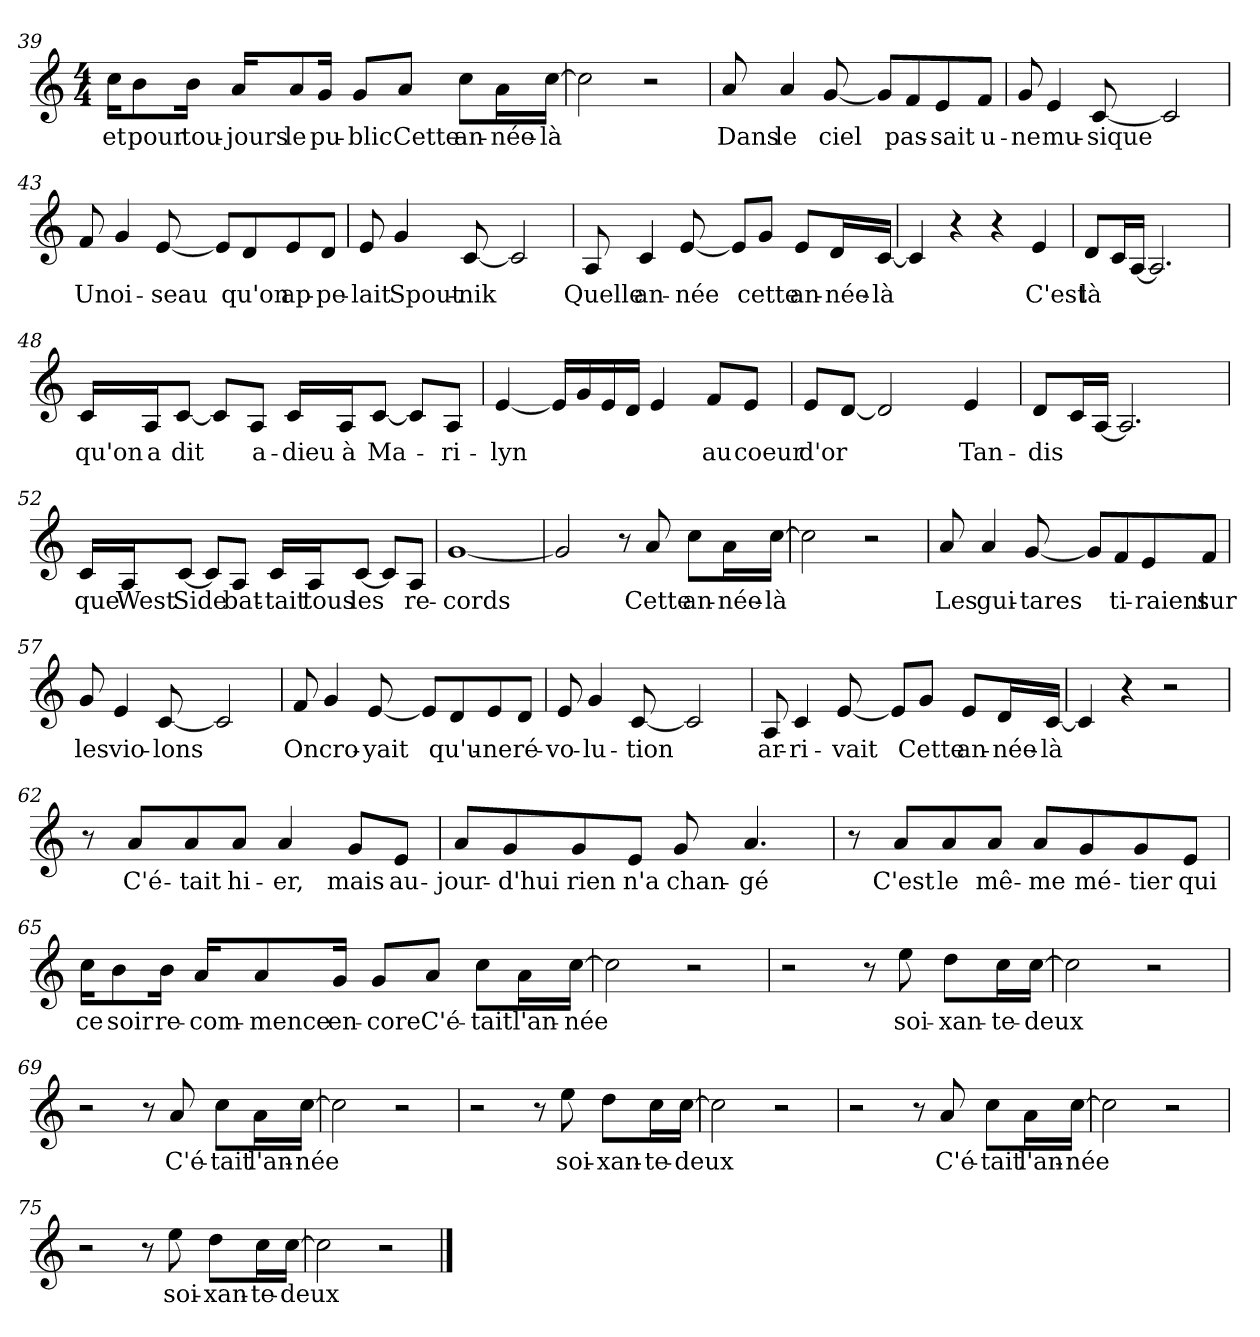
**kern	**text
*part1	*part1
*staff1	*staff1
*clefG2	*
*k[]	*
*C:	*
*M4/4	*
=39	=39
!	!LO:LY:b
16cc\KL	et
!	!LO:LY:b
8b\	pour
!	!LO:LY:b
16b\Jk	tou-
!	!LO:LY:b
16a/KL	-jours
!	!LO:LY:b
8a/	le
!	!LO:LY:b
16g/Jk	pu-
!	!LO:LY:b
8g/L	-blic
!	!LO:LY:b
8a/J	Cette
!	!LO:LY:b
8cc\L	an-
!	!LO:LY:b
16a\L	-née-
!	!LO:LY:b
[16cc\JJ	-là
!!LO:LB:g=z
=40	=40
2cc\]	.
2r	.
=41	=41
!	!LO:LY:b
8a/	Dans
!	!LO:LY:b
4a/	le
!	!LO:LY:b
[8g/	ciel
8g/L]	.
!	!LO:LY:b
8f/	pas-
!	!LO:LY:b
8e/	-sait
!	!LO:LY:b
8f/J	u-
=42	=42
!	!LO:LY:b
8g/	-ne
!	!LO:LY:b
4e/	mu-
!	!LO:LY:b
[8c/	-sique
2c/]	.
=43	=43
!	!LO:LY:b
8f/	Un
!	!LO:LY:b
4g/	oi-
!	!LO:LY:b
[8e/	-seau
8e/L]	.
!	!LO:LY:b
8d/	qu'on
!	!LO:LY:b
8e/	ap-
!	!LO:LY:b
8d/J	-pe-
!!LO:LB:g=z
=44	=44
!	!LO:LY:b
8e/	-lait
!	!LO:LY:b
4g/	Spout-
!	!LO:LY:b
[8c/	-nik
2c/]	.
=45	=45
!	!LO:LY:b
8A/	Quelle
!	!LO:LY:b
4c/	an-
!	!LO:LY:b
[8e/	-née
8e/L]	.
!	!LO:LY:b
8g/J	cette
!	!LO:LY:b
8e/L	an-
!	!LO:LY:b
16d/L	-née-
!	!LO:LY:b
[16c/JJ	-là
=46	=46
4c/]	.
4r	.
4r	.
!	!LO:LY:b
4e/	C'est
=47	=47
!	!LO:LY:b
8d/L	là
16c/L	.
[16A/JJ	.
2.A/]	.
!!LO:LB:g=z
=48	=48
!	!LO:LY:b
16c/LL	qu'on
!	!LO:LY:b
16A/J	a
!	!LO:LY:b
[8c/J	dit
8c/L]	.
!	!LO:LY:b
8A/J	a-
!	!LO:LY:b
16c/LL	-dieu
!	!LO:LY:b
16A/J	à
!	!LO:LY:b
[8c/J	Ma-
8c/L]	.
!	!LO:LY:b
8A/J	-ri-
=49	=49
!	!LO:LY:b
[4e/	-lyn
16e/LL]	.
16g/	.
16e/	.
16d/JJ	.
4e/	.
!	!LO:LY:b
8f/L	au
!	!LO:LY:b
8e/J	coeur
=50	=50
!	!LO:LY:b
8e/L	d'or
[8d/J	.
2d/]	.
!	!LO:LY:b
4e/	Tan-
=51	=51
!	!LO:LY:b
8d/L	-dis
16c/L	.
[16A/JJ	.
2.A/]	.
!!LO:LB:g=z
=52	=52
!	!LO:LY:b
16c/LL	que
!	!LO:LY:b
16A/J	West
!	!LO:LY:b
[8c/J	Side
8c/L]	.
!	!LO:LY:b
8A/J	bat-
!	!LO:LY:b
16c/LL	-tait
!	!LO:LY:b
16A/J	tous
!	!LO:LY:b
[8c/J	les
8c/L]	.
!	!LO:LY:b
8A/J	re-
=53	=53
!	!LO:LY:b
[1g	-cords
=54	=54
2g/]	.
8r	.
!	!LO:LY:b
8a/	Cette
!	!LO:LY:b
8cc\L	an-
!	!LO:LY:b
16a\L	-née-
!	!LO:LY:b
[16cc\JJ	-là
=55	=55
2cc\]	.
2r	.
!!LO:LB:g=z
=56	=56
!	!LO:LY:b
8a/	Les
!	!LO:LY:b
4a/	gui-
!	!LO:LY:b
[8g/	-tares
8g/L]	.
!	!LO:LY:b
8f/	ti-
!	!LO:LY:b
8e/	-raient
!	!LO:LY:b
8f/J	sur
=57	=57
!	!LO:LY:b
8g/	les
!	!LO:LY:b
4e/	vio-
!	!LO:LY:b
[8c/	-lons
2c/]	.
=58	=58
!	!LO:LY:b
8f/	On
!	!LO:LY:b
4g/	cro-
!	!LO:LY:b
[8e/	-yait
8e/L]	.
!	!LO:LY:b
8d/	qu'u-
!	!LO:LY:b
8e/	-ne
!	!LO:LY:b
8d/J	ré-
=59	=59
!	!LO:LY:b
8e/	-vo-
!	!LO:LY:b
4g/	-lu-
!	!LO:LY:b
[8c/	-tion
2c/]	.
!!LO:LB:g=z
=60	=60
!	!LO:LY:b
8A/	ar-
!	!LO:LY:b
4c/	-ri-
!	!LO:LY:b
[8e/	-vait
8e/L]	.
!	!LO:LY:b
8g/J	Cette
!	!LO:LY:b
8e/L	an-
!	!LO:LY:b
16d/L	-née-
!	!LO:LY:b
[16c/JJ	-là
=61	=61
4c/]	.
4r	.
2r	.
=62	=62
8r	.
!	!LO:LY:b
8a/L	C'é-
!	!LO:LY:b
8a/	-tait
!	!LO:LY:b
8a/J	hi-
!	!LO:LY:b
4a/	-er,
!	!LO:LY:b
8g/L	mais
!	!LO:LY:b
8e/J	au-
=63	=63
!	!LO:LY:b
8a/L	-jour-
!	!LO:LY:b
8g/	-d'hui
!	!LO:LY:b
8g/	rien
!	!LO:LY:b
8e/J	n'a
!	!LO:LY:b
8g/	chan-
!	!LO:LY:b
4.a/	-gé
!!LO:LB:g=z
=64	=64
8r	.
!	!LO:LY:b
8a/L	C'est
!	!LO:LY:b
8a/	le
!	!LO:LY:b
8a/J	mê-
!	!LO:LY:b
8a/L	-me
!	!LO:LY:b
8g/	mé-
!	!LO:LY:b
8g/	-tier
!	!LO:LY:b
8e/J	qui
=65	=65
!	!LO:LY:b
16cc\KL	ce
!	!LO:LY:b
8b\	soir
!	!LO:LY:b
16b\Jk	re-
!	!LO:LY:b
16a/KL	-com-
!	!LO:LY:b
8a/	-mence
!	!LO:LY:b
16g/Jk	en-
!	!LO:LY:b
8g/L	-core
!	!LO:LY:b
8a/J	C'é-
!	!LO:LY:b
8cc\L	-tait
!	!LO:LY:b
16a\L	l'an-
!	!LO:LY:b
[16cc\JJ	-née
=66	=66
2cc\]	.
2r	.
!!LO:LB:g=z
=67	=67
2r	.
8r	.
!	!LO:LY:b
8ee\	soi-
!	!LO:LY:b
8dd\L	-xan-
!	!LO:LY:b
16cc\L	-te-
!	!LO:LY:b
[16cc\JJ	-deux
=68	=68
2cc\]	.
2r	.
=69	=69
2r	.
8r	.
!	!LO:LY:b
8a/	C'é-
!	!LO:LY:b
8cc\L	-tait
!	!LO:LY:b
16a\L	l'an-
!	!LO:LY:b
[16cc\JJ	-née
=70	=70
2cc\]	.
2r	.
=71	=71
2r	.
8r	.
!	!LO:LY:b
8ee\	soi-
!	!LO:LY:b
8dd\L	-xan-
!	!LO:LY:b
16cc\L	-te-
!	!LO:LY:b
[16cc\JJ	-deux
!!LO:LB:g=z
=72	=72
2cc\]	.
2r	.
=73	=73
2r	.
8r	.
!	!LO:LY:b
8a/	C'é-
!	!LO:LY:b
8cc\L	-tait
!	!LO:LY:b
16a\L	l'an-
!	!LO:LY:b
[16cc\JJ	-née
=74	=74
2cc\]	.
2r	.
=75	=75
2r	.
8r	.
!	!LO:LY:b
8ee\	soi-
!	!LO:LY:b
8dd\L	-xan-
!	!LO:LY:b
16cc\L	-te-
!	!LO:LY:b
[16cc\JJ	-deux
=76	=76
2cc\]	.
2r	.
==	==
*-	*-
